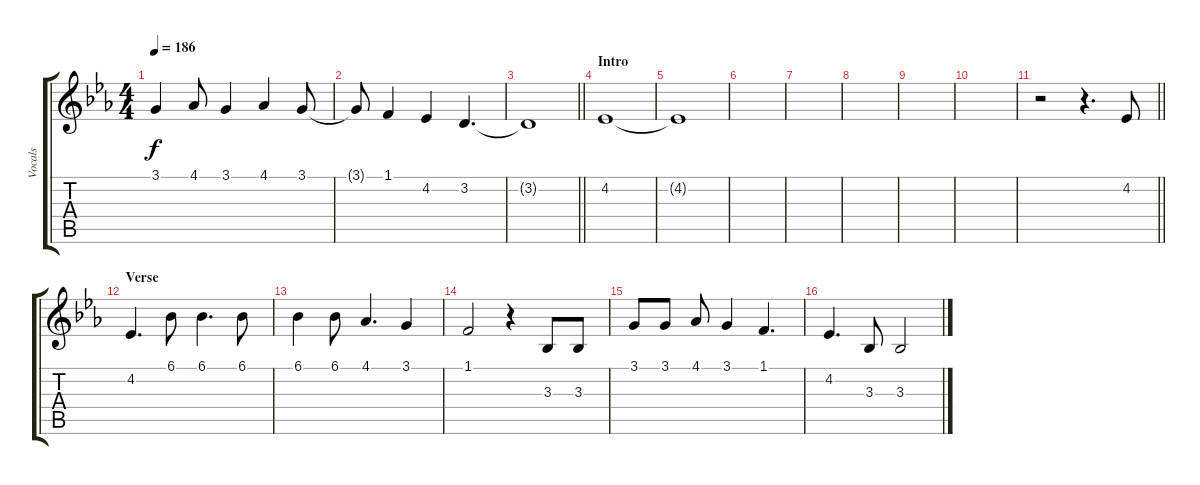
\track ("Vocals" "Vocals") {instrument altosax}
\staff {score tabs}
\tuning (E4 B3 G3 D3 A2 E2) {hide}
\ts (4 4)
\tempo 186
\clef g2
\ks eb
3.1.4{dy f} 4.1.8 3.1.4 4.1.4 3.1.8 |
3.1{t}.8 1.1.4 4.2.4 3.2.4{d} |
\barLineRight lightlight
3.2{t}.1 |
\section ("" "Intro")
4.2.1 |
4.2{t}.1 |
|
|
|
|
|
\barLineRight lightlight
r.2 r.4{d} 4.2.8 |
\section ("" "Verse")
4.2.4{d} 6.1.8 6.1.4{d} 6.1.8 |
6.1.4 6.1.8 4.1.4{d} 3.1.4 |
1.1.2 r.4 3.3.8 3.3.8 |
3.1.8 3.1.8 4.1.8 3.1.4 1.1.4{d} |
4.2.4{d} 3.3.8 3.3.2
